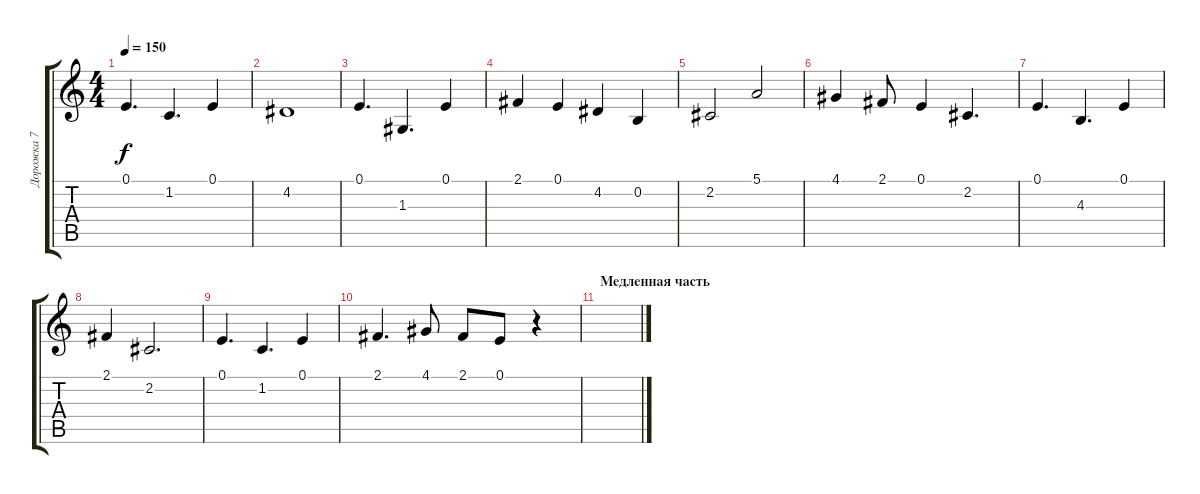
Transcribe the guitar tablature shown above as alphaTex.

\track ("Дорожка 7" "Дорожка 7") {instrument bassoon}
\staff {score tabs}
\tuning (E4 B3 G3 D3 A2 E2) {hide}
\ts (4 4)
\tempo 150
\clef g2
\ks c
0.1.4{d dy f} 1.2.4{d} 0.1.4 |
4.2.1 |
0.1.4{d} 1.3.4{d} 0.1.4 |
2.1.4 0.1.4 4.2.4 0.2.4 |
2.2.2 5.1.2 |
4.1.4 2.1.8 0.1.4 2.2.4{d} |
0.1.4{d} 4.3.4{d} 0.1.4 |
2.1.4 2.2.2{d} |
0.1.4{d} 1.2.4{d} 0.1.4 |
2.1.4{d} 4.1.8 2.1.8 0.1.8 r.4 |
\section ("" "Медленная часть")
